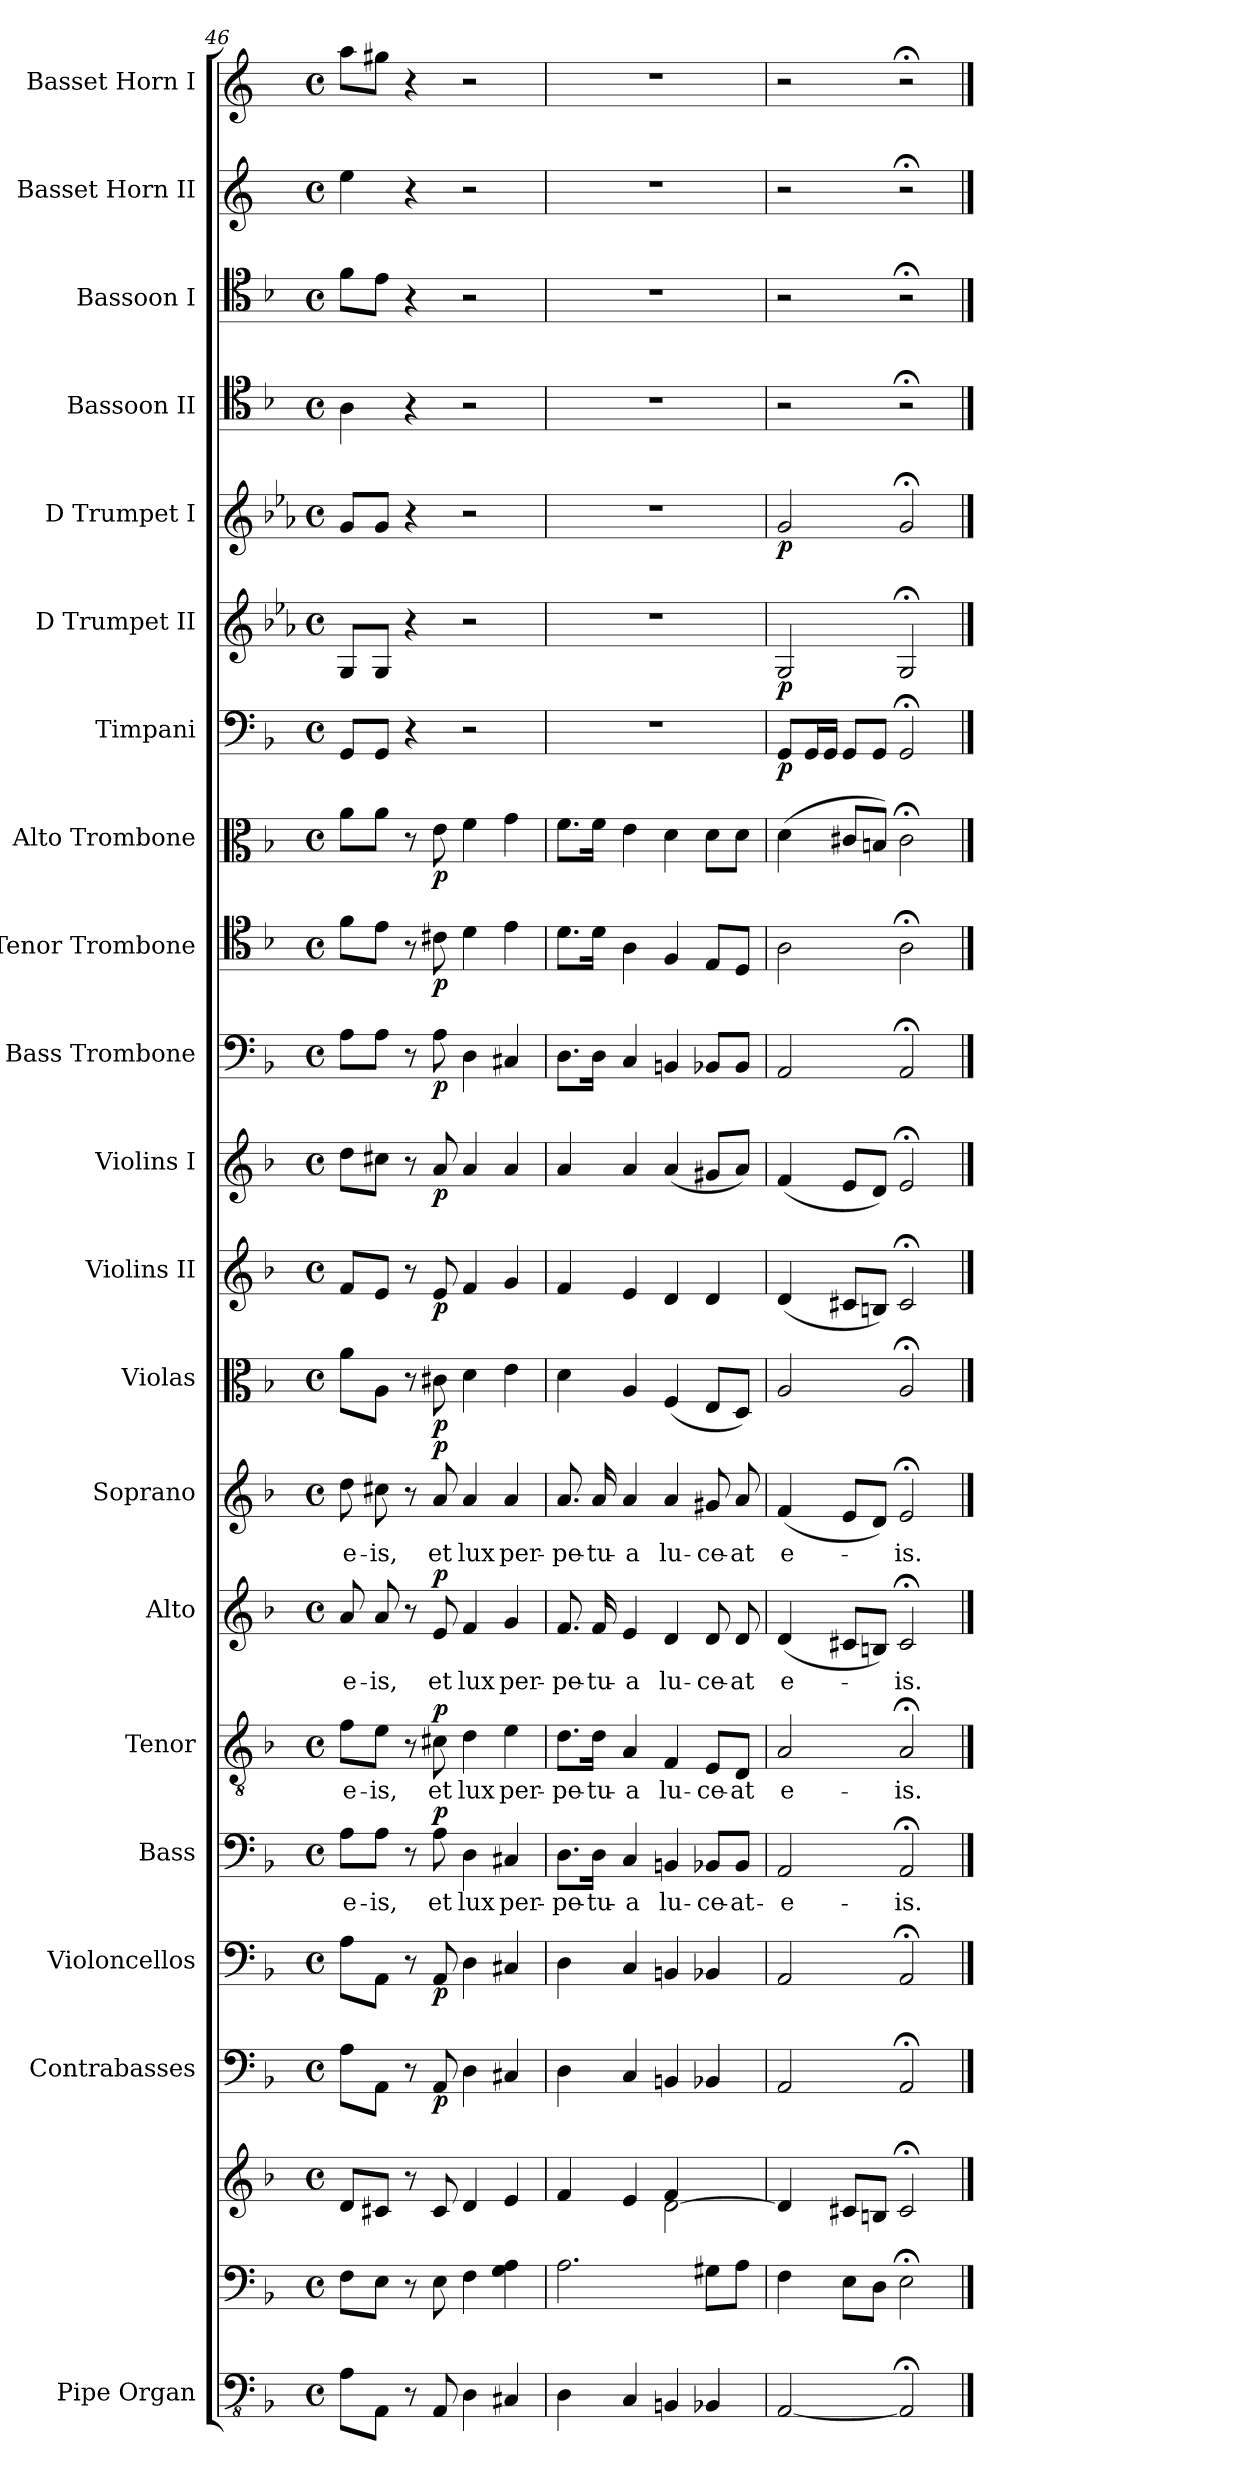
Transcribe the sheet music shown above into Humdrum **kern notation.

**kern	**kern	**kern	**kern	**dynam	**kern	**dynam	**kern	**text	**dynam	**kern	**text	**dynam	**kern	**text	**dynam	**kern	**text	**dynam	**kern	**dynam	**kern	**dynam	**kern	**dynam	**kern	**dynam	**kern	**dynam	**kern	**dynam	**kern	**dynam	**kern	**dynam	**kern	**dynam	**kern	**kern	**kern	**kern
*part20	*part20	*part20	*part19	*part19	*part18	*part18	*part17	*part17	*part17	*part16	*part16	*part16	*part15	*part15	*part15	*part14	*part14	*part14	*part13	*part13	*part12	*part12	*part11	*part11	*part10	*part10	*part9	*part9	*part8	*part8	*part7	*part7	*part6	*part6	*part5	*part5	*part4	*part3	*part2	*part1
*staff22	*staff21	*staff20	*staff19	*staff19	*staff18	*staff18	*staff17	*staff17	*staff17	*staff16	*staff16	*staff16	*staff15	*staff15	*staff15	*staff14	*staff14	*staff14	*staff13	*staff13	*staff12	*staff12	*staff11	*staff11	*staff10	*staff10	*staff9	*staff9	*staff8	*staff8	*staff7	*staff7	*staff6	*staff6	*staff5	*staff5	*staff4	*staff3	*staff2	*staff1
*I"Pipe Organ	*	*	*I"Contrabasses	*	*I"Violoncellos	*	*I"Bass	*	*	*I"Tenor	*	*	*I"Alto	*	*	*I"Soprano	*	*	*I"Violas	*	*I"Violins II	*	*I"Violins I	*	*I"Bass Trombone	*	*I"Tenor Trombone	*	*I"Alto Trombone	*	*I"Timpani	*	*I"D Trumpet II	*	*I"D Trumpet I	*	*I"Bassoon II	*I"Bassoon I	*I"Basset Horn II	*I"Basset Horn I
*I'Org.	*	*	*I'Cbs.	*	*I'Vcs.	*	*I'B.	*	*	*I'T.	*	*	*I'A.	*	*	*I'S.	*	*	*I'Vlas.	*	*I'Vlns. II	*	*I'Vlns. I	*	*I'B. Tbn.	*	*I'T. Tbn.	*	*I'A. Tbn.	*	*I'Timp.	*	*I'D Tpt. II	*	*I'D Tpt. I	*	*I'Bsn. II	*I'Bsn. I	*I'Ba. Hn. II	*I'Ba. Hn. I
!!LO:PB:g=z
*clefFv4	*clefF4	*clefG2	*clefF4	*	*clefF4	*	*clefF4	*	*	*clefGv2	*	*	*clefG2	*	*	*clefG2	*	*	*clefC3	*	*clefG2	*	*clefG2	*	*clefF4	*	*clefC4	*	*clefC3	*	*clefF4	*	*clefG2	*	*clefG2	*	*clefC4	*clefC4	*clefG2	*clefG2
*	*	*	*ITrd7c12	*	*	*	*	*	*	*	*	*	*	*	*	*	*	*	*	*	*	*	*	*	*	*	*	*	*	*	*	*	*ITrd-1c-2	*	*ITrd-1c-2	*	*	*	*ITrd4c7	*ITrd4c7
*k[b-]	*k[b-]	*k[b-]	*k[b-]	*	*k[b-]	*	*k[b-]	*	*	*k[b-]	*	*	*k[b-]	*	*	*k[b-]	*	*	*k[b-]	*	*k[b-]	*	*k[b-]	*	*k[b-]	*	*k[b-]	*	*k[b-]	*	*k[b-]	*	*k[b-]	*	*k[b-]	*	*k[b-]	*k[b-]	*k[b-]	*k[b-]
*M4/4	*M4/4	*M4/4	*M4/4	*	*M4/4	*	*M4/4	*	*	*M4/4	*	*	*M4/4	*	*	*M4/4	*	*	*M4/4	*	*M4/4	*	*M4/4	*	*M4/4	*	*M4/4	*	*M4/4	*	*M4/4	*	*M4/4	*	*M4/4	*	*M4/4	*M4/4	*M4/4	*M4/4
*met(c)	*met(c)	*met(c)	*met(c)	*	*met(c)	*	*met(c)	*	*	*met(c)	*	*	*met(c)	*	*	*met(c)	*	*	*met(c)	*	*met(c)	*	*met(c)	*	*met(c)	*	*met(c)	*	*met(c)	*	*met(c)	*	*met(c)	*	*met(c)	*	*met(c)	*met(c)	*met(c)	*met(c)
=46	=46	=46	=46	=46	=46	=46	=46	=46	=46	=46	=46	=46	=46	=46	=46	=46	=46	=46	=46	=46	=46	=46	=46	=46	=46	=46	=46	=46	=46	=46	=46	=46	=46	=46	=46	=46	=46	=46	=46	=46
!	!	!	!	!	!	!	!	!LO:LY:b	!	!	!LO:LY:b	!	!	!LO:LY:b	!	!	!LO:LY:b	!	!	!	!	!	!	!	!	!	!	!	!	!	!	!	!	!	!	!	!	!	!	!
8AA\L	8F\L	8d/L	8AA\L	.	8A\L	.	8A\L	e-	.	8f\L	e-	.	8a/	e-	.	8dd\	e-	.	8a\L	.	8f/L	.	8dd\L	.	8A\L	.	8f\L	.	8a\L	.	8GG/L	.	8A/L	.	8a/L	.	4A\	8f\L	4a\	8dd\L
!	!	!	!	!	!	!	!	!LO:LY:b	!	!	!LO:LY:b	!	!	!LO:LY:b	!	!	!LO:LY:b	!	!	!	!	!	!	!	!	!	!	!	!	!	!	!	!	!	!	!	!	!	!	!
8AAA\J	8E\J	8c#X/J	8AAA\J	.	8AA\J	.	8A\J	-is,	.	8e\J	-is,	.	8a/	-is,	.	8cc#X\	-is,	.	8A\J	.	8e/J	.	8cc#X\J	.	8A\J	.	8e\J	.	8a\J	.	8GG/J	.	8A/J	.	8a/J	.	.	8e\J	.	8cc#X\J
*	*	*	*	*	*	*	*	*	*	*	*	*	*	*	*	*	*	*	*	*	*	*	*	*	*	*	*	*	*	*	*	*	*	*	*	*	*	*	*	*MM40
8r	8r	8r	8r	.	8r	.	8r	.	.	8r	.	.	8r	.	.	8r	.	.	8r	.	8r	.	8r	.	8r	.	8r	.	8r	.	4r	.	4r	.	4r	.	4r	4r	4r	4r
!	!	!	!	!LO:DY:b	!	!LO:DY:b	!	!LO:LY:b	!LO:DY:b	!	!LO:LY:b	!LO:DY:b	!	!LO:LY:b	!LO:DY:b	!	!LO:LY:b	!LO:DY:b	!	!LO:DY:b	!	!LO:DY:b	!	!LO:DY:b	!	!LO:DY:b	!	!LO:DY:b	!	!LO:DY:b	!	!	!	!	!	!	!	!	!	!
8AAA/	8E\	8c#/	8AAA/	p	8AA/	p	8A\	et	p	8c#X\	et	p	8e/	et	p	8a/	et	p	8c#X\	p	8e/	p	8a/	p	8A\	p	8c#X\	p	8e\	p	.	.	.	.	.	.	.	.	.	.
!	!	!	!	!	!	!	!	!LO:LY:b	!	!	!LO:LY:b	!	!	!LO:LY:b	!	!	!LO:LY:b	!	!	!	!	!	!	!	!	!	!	!	!	!	!	!	!	!	!	!	!	!	!	!
4DD\	4F\	4d/	4DD\	.	4D\	.	4D\	lux	.	4d\	lux	.	4f/	lux	.	4a/	lux	.	4d\	.	4f/	.	4a/	.	4D\	.	4d\	.	4f\	.	2r	.	2r	.	2r	.	2r	2r	2r	2r
!	!	!	!	!	!	!	!	!LO:LY:b	!	!	!LO:LY:b	!	!	!LO:LY:b	!	!	!LO:LY:b	!	!	!	!	!	!	!	!	!	!	!	!	!	!	!	!	!	!	!	!	!	!	!
4CC#X/	4G\ 4A\	4e/	4CC#X/	.	4C#X/	.	4C#X/	per-	.	4e\	per-	.	4g/	per-	.	4a/	per-	.	4e\	.	4g/	.	4a/	.	4C#X/	.	4e\	.	4g\	.	.	.	.	.	.	.	.	.	.	.
=47	=47	=47	=47	=47	=47	=47	=47	=47	=47	=47	=47	=47	=47	=47	=47	=47	=47	=47	=47	=47	=47	=47	=47	=47	=47	=47	=47	=47	=47	=47	=47	=47	=47	=47	=47	=47	=47	=47	=47	=47
*	*	*^	*	*	*	*	*	*	*	*	*	*	*	*	*	*	*	*	*	*	*	*	*	*	*	*	*	*	*	*	*	*	*	*	*	*	*	*	*	*
!	!	!	!	!	!	!	!	!	!LO:LY:b	!	!	!LO:LY:b	!	!	!LO:LY:b	!	!	!LO:LY:b	!	!	!	!	!	!	!	!	!	!	!	!	!	!	!	!	!	!	!	!	!	!	!
4DD\	2.A\	4f/	2ryy	4DD\	.	4D\	.	8.D\L	-pe-	.	8.d\L	-pe-	.	8.f/	-pe-	.	8.a/	-pe-	.	4d\	.	4f/	.	4a/	.	8.D\L	.	8.d\L	.	8.f\L	.	1r	.	1r	.	1r	.	1r	1r	1r	1r
!	!	!	!	!	!	!	!	!	!LO:LY:b	!	!	!LO:LY:b	!	!	!LO:LY:b	!	!	!LO:LY:b	!	!	!	!	!	!	!	!	!	!	!	!	!	!	!	!	!	!	!	!	!	!	!
.	.	.	.	.	.	.	.	16D\Jk	-tu-	.	16d\Jk	-tu-	.	16f/	-tu-	.	16a/	-tu-	.	.	.	.	.	.	.	16D\Jk	.	16d\Jk	.	16f\Jk	.	.	.	.	.	.	.	.	.	.	.
!	!	!	!	!	!	!	!	!	!LO:LY:b	!	!	!LO:LY:b	!	!	!LO:LY:b	!	!	!LO:LY:b	!	!	!	!	!	!	!	!	!	!	!	!	!	!	!	!	!	!	!	!	!	!	!
4CC/	.	4e/	.	4CC/	.	4C/	.	4C/	-a	.	4A/	-a	.	4e/	-a	.	4a/	-a	.	4A/	.	4e/	.	4a/	.	4C/	.	4A\	.	4e\	.	.	.	.	.	.	.	.	.	.	.
!	!	!	!	!	!	!	!	!	!LO:LY:b	!	!	!LO:LY:b	!	!	!LO:LY:b	!	!	!LO:LY:b	!	!	!	!	!	!	!	!	!	!	!	!	!	!	!	!	!	!	!	!	!	!	!
4BBBn/	.	[2d\	4f/	4BBBn/	.	4BBn/	.	4BBn/	lu-	.	4F/	lu-	.	4d/	lu-	.	4a/	lu-	.	(<4F/	.	4d/	.	(<4a/	.	4BBn/	.	4F/	.	4d\	.	.	.	.	.	.	.	.	.	.	.
!	!	!	!	!	!	!	!	!	!LO:LY:b	!	!	!LO:LY:b	!	!	!LO:LY:b	!	!	!LO:LY:b	!	!	!	!	!	!	!	!	!	!	!	!	!	!	!	!	!	!	!	!	!	!	!
4BBB-X/	8G#X\L	.	4ryy	4BBB-X/	.	4BB-X/	.	8BB-X/L	-ce-	.	8E/L	-ce-	.	8d/	-ce-	.	8g#X/	-ce-	.	8E/L	.	4d/	.	8g#X/L	.	8BB-X/L	.	8E/L	.	8d\L	.	.	.	.	.	.	.	.	.	.	.
!	!	!	!	!	!	!	!	!	!LO:LY:b	!	!	!LO:LY:b	!	!	!LO:LY:b	!	!	!LO:LY:b	!	!	!	!	!	!	!	!	!	!	!	!	!	!	!	!	!	!	!	!	!	!	!
.	8A\J	.	.	.	.	.	.	8BB-/J	-at-	.	8D/J	-at	.	8d/	-at	.	8a/	-at	.	8D/J)	.	.	.	8a/J)	.	8BB-/J	.	8D/J	.	8d\J	.	.	.	.	.	.	.	.	.	.	.
*	*	*v	*v	*	*	*	*	*	*	*	*	*	*	*	*	*	*	*	*	*	*	*	*	*	*	*	*	*	*	*	*	*	*	*	*	*	*	*	*	*	*
=48	=48	=48	=48	=48	=48	=48	=48	=48	=48	=48	=48	=48	=48	=48	=48	=48	=48	=48	=48	=48	=48	=48	=48	=48	=48	=48	=48	=48	=48	=48	=48	=48	=48	=48	=48	=48	=48	=48	=48	=48
*	*	*	*	*	*	*	*	*	*	*	*	*	*	*	*	*	*	*	*	*	*	*	*	*	*	*	*	*	*	*	*	*	*	*	*	*	*	*	*	*MM35
!	!	!	!	!	!	!	!	!LO:LY:b	!	!	!LO:LY:b	!	!	!LO:LY:b	!	!	!LO:LY:b	!	!	!	!	!	!	!	!	!	!	!	!	!	!	!LO:DY:b	!	!LO:DY:b	!	!LO:DY:b	!	!	!	!
[2AAA/	4F\	4d/]	2AAA/	.	2AA/	.	2AA/	-e-	.	2A/	e-	.	(<4d/	e-	.	(<4f/	e-	.	2A/	.	(<4d/	.	(<4f/	.	2AA/	.	2A\	.	(>4d\	.	8GG/L	p	2A/	p	2a/	p	2r	2r	2r	2r
.	.	.	.	.	.	.	.	.	.	.	.	.	.	.	.	.	.	.	.	.	.	.	.	.	.	.	.	.	.	.	16GG/L	.	.	.	.	.	.	.	.	.
.	.	.	.	.	.	.	.	.	.	.	.	.	.	.	.	.	.	.	.	.	.	.	.	.	.	.	.	.	.	.	16GG/JJ	.	.	.	.	.	.	.	.	.
.	8E\L	8c#X/L	.	.	.	.	.	.	.	.	.	.	8c#X/L	.	.	8e/L	.	.	.	.	8c#X/L	.	8e/L	.	.	.	.	.	8c#X/L	.	8GG/L	.	.	.	.	.	.	.	.	.
.	8D\J	8Bn/J	.	.	.	.	.	.	.	.	.	.	8Bn/J)	.	.	8d/J)	.	.	.	.	8Bn/J)	.	8d/J)	.	.	.	.	.	8Bn/J)	.	8GG/J	.	.	.	.	.	.	.	.	.
!	!	!	!	!	!	!	!	!LO:LY:b	!	!	!LO:LY:b	!	!	!LO:LY:b	!	!	!LO:LY:b	!	!	!	!	!	!	!	!	!	!	!	!	!	!	!	!	!	!	!	!	!	!	!
2AAA;</]	2E;<\	2c#;</	2AAA;</	.	2AA;</	.	2AA;</	-is.	.	2A;</	-is.	.	2c#;</	-is.	.	2e;</	-is.	.	2A;</	.	2c#;</	.	2e;</	.	2AA;</	.	2A;<\	.	2c#;<\	.	2GG;</	.	2A;</	.	2a;</	.	2r;<	2r;<	2r;<	2r;<
==	==	==	==	==	==	==	==	==	==	==	==	==	==	==	==	==	==	==	==	==	==	==	==	==	==	==	==	==	==	==	==	==	==	==	==	==	==	==	==	==
*-	*-	*-	*-	*-	*-	*-	*-	*-	*-	*-	*-	*-	*-	*-	*-	*-	*-	*-	*-	*-	*-	*-	*-	*-	*-	*-	*-	*-	*-	*-	*-	*-	*-	*-	*-	*-	*-	*-	*-	*-
